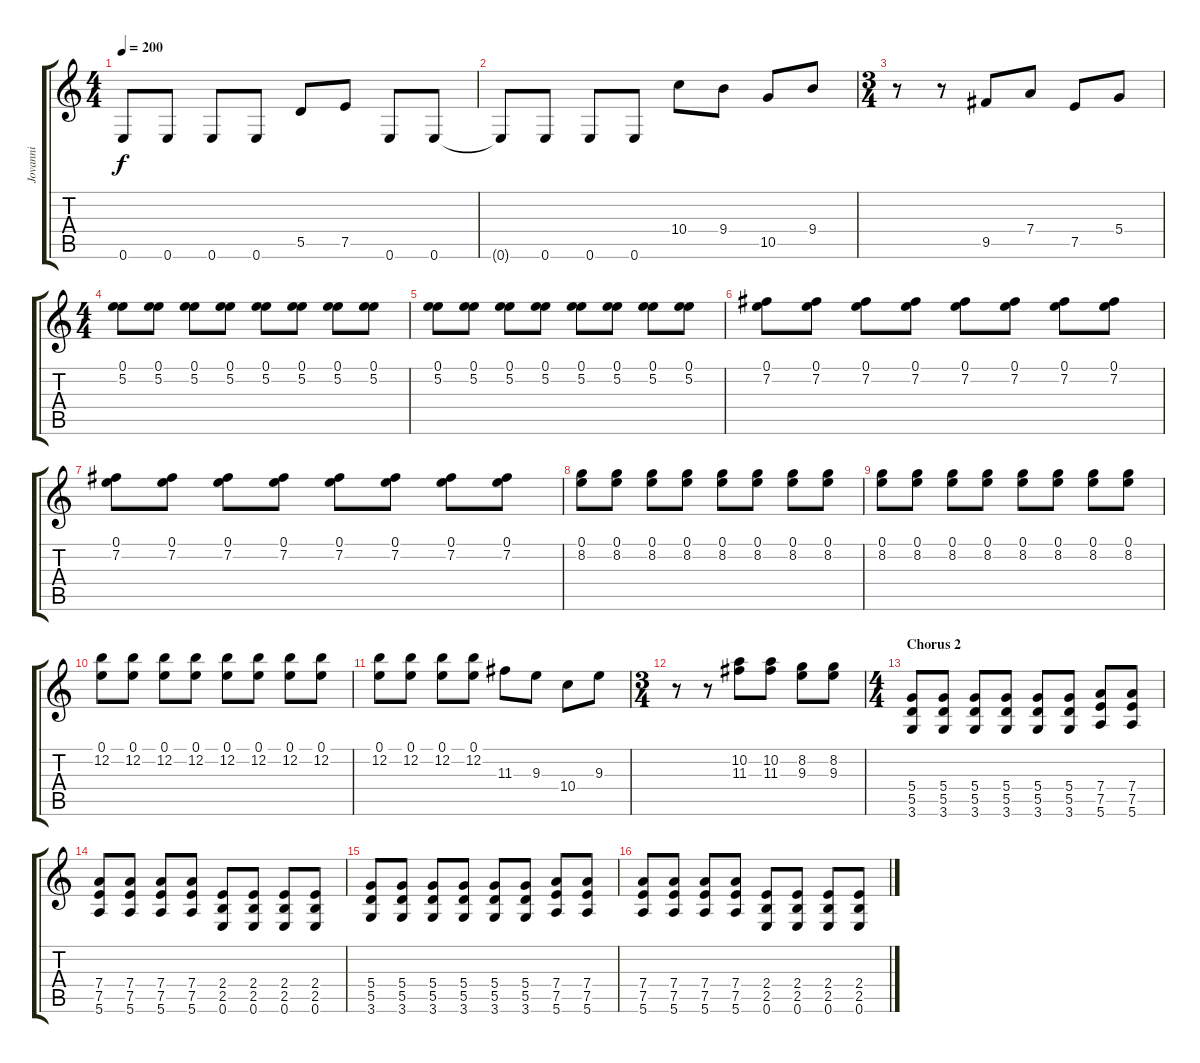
\track ("Jovanni" "Jovanni") {instrument distortionguitar}
\staff {score tabs}
\tuning (E4 B3 G3 D3 A2 E2) {hide}
\ts (4 4)
\tempo 200
\clef g2
\ks c
0.6.8{dy f} 0.6.8 0.6.8 0.6.8 5.5.8 7.5.8 0.6.8 0.6.8 |
0.6{t}.8 0.6.8 0.6.8 0.6.8 10.4.8 9.4.8 10.5.8 9.4.8 |
\ts (3 4)
r.8 r.8 9.5.8 7.4.8 7.5.8 5.4.8 |
\ts (4 4)
(0.1 5.2).8 (0.1 5.2).8 (0.1 5.2).8 (0.1 5.2).8 (0.1 5.2).8 (0.1 5.2).8 (0.1 5.2).8 (0.1 5.2).8 |
(0.1 5.2).8 (0.1 5.2).8 (0.1 5.2).8 (0.1 5.2).8 (0.1 5.2).8 (0.1 5.2).8 (0.1 5.2).8 (0.1 5.2).8 |
(0.1 7.2).8 (0.1 7.2).8 (0.1 7.2).8 (0.1 7.2).8 (0.1 7.2).8 (0.1 7.2).8 (0.1 7.2).8 (0.1 7.2).8 |
(0.1 7.2).8 (0.1 7.2).8 (0.1 7.2).8 (0.1 7.2).8 (0.1 7.2).8 (0.1 7.2).8 (0.1 7.2).8 (0.1 7.2).8 |
(0.1 8.2).8 (0.1 8.2).8 (0.1 8.2).8 (0.1 8.2).8 (0.1 8.2).8 (0.1 8.2).8 (0.1 8.2).8 (0.1 8.2).8 |
(0.1 8.2).8 (0.1 8.2).8 (0.1 8.2).8 (0.1 8.2).8 (0.1 8.2).8 (0.1 8.2).8 (0.1 8.2).8 (0.1 8.2).8 |
(0.1 12.2).8 (0.1 12.2).8 (0.1 12.2).8 (0.1 12.2).8 (0.1 12.2).8 (0.1 12.2).8 (0.1 12.2).8 (0.1 12.2).8 |
(0.1 12.2).8 (0.1 12.2).8 (0.1 12.2).8 (0.1 12.2).8 11.3.8 9.3.8 10.4.8 9.3.8 |
\ts (3 4)
r.8 r.8 (10.2 11.3).8 (10.2 11.3).8 (8.2 9.3).8 (8.2 9.3).8 |
\ts (4 4)
\section ("" "Chorus 2")
(5.4 5.5 3.6).8 (5.4 5.5 3.6).8 (5.4 5.5 3.6).8 (5.4 5.5 3.6).8 (5.4 5.5 3.6).8 (5.4 5.5 3.6).8 (7.4 7.5 5.6).8 (7.4 7.5 5.6).8 |
(7.4 7.5 5.6).8 (7.4 7.5 5.6).8 (7.4 7.5 5.6).8 (7.4 7.5 5.6).8 (2.4 2.5 0.6).8 (2.4 2.5 0.6).8 (2.4 2.5 0.6).8 (2.4 2.5 0.6).8 |
(5.4 5.5 3.6).8 (5.4 5.5 3.6).8 (5.4 5.5 3.6).8 (5.4 5.5 3.6).8 (5.4 5.5 3.6).8 (5.4 5.5 3.6).8 (7.4 7.5 5.6).8 (7.4 7.5 5.6).8 |
(7.4 7.5 5.6).8 (7.4 7.5 5.6).8 (7.4 7.5 5.6).8 (7.4 7.5 5.6).8 (2.4 2.5 0.6).8 (2.4 2.5 0.6).8 (2.4 2.5 0.6).8 (2.4 2.5 0.6).8
